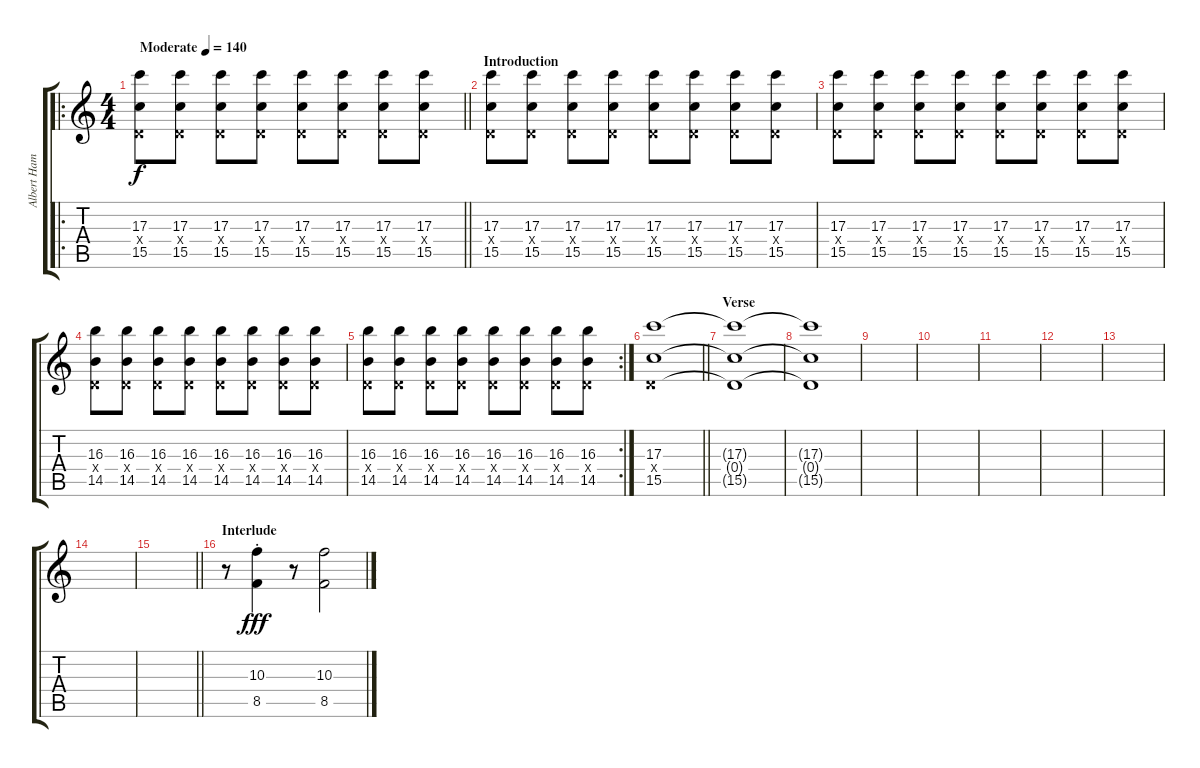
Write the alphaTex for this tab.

\track ("Albert Hammond Jr." "Albert Ham") {instrument overdrivenguitar}
\staff {score tabs}
\tuning (E4 B3 G3 D3 A2 E2) {hide}
\ro
\ts (4 4)
\tempo (140 "Moderate")
\clef g2
\barLineRight lightlight
\ks c
(17.3 0.4{x} 15.5).8{dy f instrument overdrivenguitar} (17.3 0.4{x} 15.5).8 (17.3 0.4{x} 15.5).8 (17.3 0.4{x} 15.5).8 (17.3 0.4{x} 15.5).8 (17.3 0.4{x} 15.5).8 (17.3 0.4{x} 15.5).8 (17.3 0.4{x} 15.5).8 |
\section ("" "Introduction")
(17.3 0.4{x} 15.5).8 (17.3 0.4{x} 15.5).8 (17.3 0.4{x} 15.5).8 (17.3 0.4{x} 15.5).8 (17.3 0.4{x} 15.5).8 (17.3 0.4{x} 15.5).8 (17.3 0.4{x} 15.5).8 (17.3 0.4{x} 15.5).8 |
(17.3 0.4{x} 15.5).8 (17.3 0.4{x} 15.5).8 (17.3 0.4{x} 15.5).8 (17.3 0.4{x} 15.5).8 (17.3 0.4{x} 15.5).8 (17.3 0.4{x} 15.5).8 (17.3 0.4{x} 15.5).8 (17.3 0.4{x} 15.5).8 |
(16.3 0.4{x} 14.5).8 (16.3 0.4{x} 14.5).8 (16.3 0.4{x} 14.5).8 (16.3 0.4{x} 14.5).8 (16.3 0.4{x} 14.5).8 (16.3 0.4{x} 14.5).8 (16.3 0.4{x} 14.5).8 (16.3 0.4{x} 14.5).8 |
\rc 2
(16.3 0.4{x} 14.5).8 (16.3 0.4{x} 14.5).8 (16.3 0.4{x} 14.5).8 (16.3 0.4{x} 14.5).8 (16.3 0.4{x} 14.5).8 (16.3 0.4{x} 14.5).8 (16.3 0.4{x} 14.5).8 (16.3 0.4{x} 14.5).8 |
\barLineRight lightlight
(17.3 0.4{x} 15.5).1 |
\section ("" "Verse")
(17.3{t} 0.4{t} 15.5{t}).1 |
(17.3{t} 0.4{t} 15.5{t}).1 |
|
|
|
|
|
|
\barLineRight lightlight
|
\section ("" "Interlude")
r.8 (10.3{st} 8.5{st}).4{dy fff} r.8 (10.3 8.5).2
